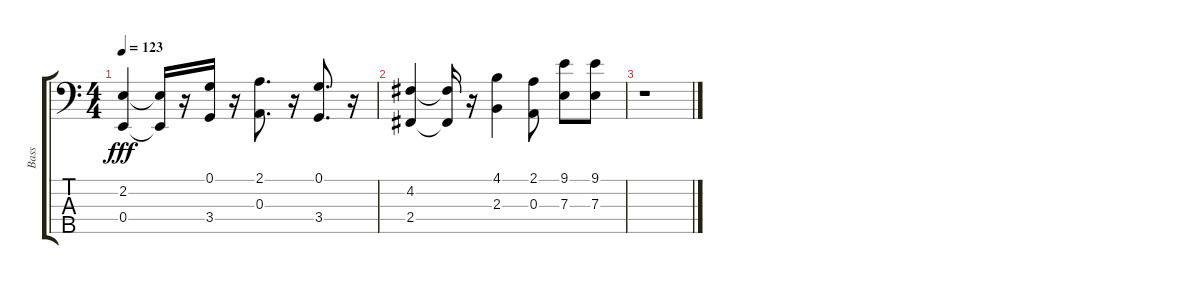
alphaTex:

\track ("Bass" "Bass") {instrument fretlessbass}
\staff {score tabs}
\tuning (G2 D2 A1 E1 B0) {hide}
\ts (4 4)
\tempo 123
\clef f4
\ks c
(2.2 0.4).4{dy fff} (2.2{t} 0.4{t}).16 r.16 (0.1 3.4).16 r.16 (2.1 0.3).8{d} r.16 (0.1 3.4).8{d} r.16 |
(4.2 2.4).4 (4.2{t} 2.4{t}).16 r.16 (4.1 2.3).4 (2.1 0.3).8 (9.1 7.3).8 (9.1 7.3).8 |
r.1
